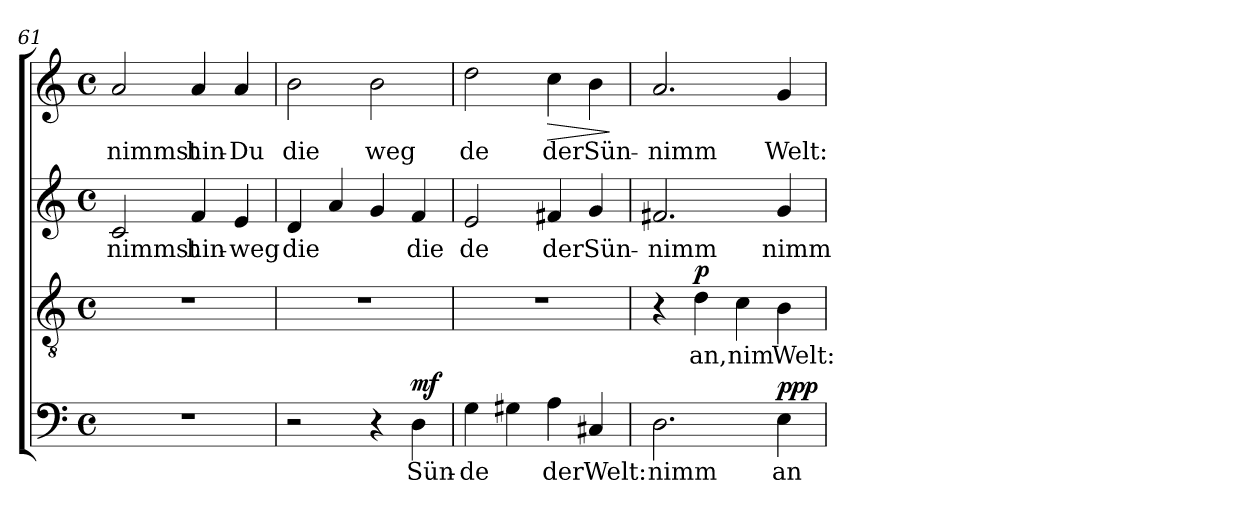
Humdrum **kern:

**kern	**text	**kern	**text	**kern	**text	**kern	**text	**dynam
*part1	*part1	*part1	*part1	*part1	*part1	*part1	*part1	*part1
*staff4	*staff4	*staff3	*staff3	*staff2	*staff2	*staff1	*staff1	*staff1/2/3/4
*clefF4	*	*clefGv2	*	*clefG2	*	*clefG2	*	*
*k[]	*	*k[]	*	*k[]	*	*k[]	*	*
*C:	*	*C:	*	*C:	*	*C:	*	*
*M4/4	*	*M4/4	*	*M4/4	*	*M4/4	*	*
*met(c)	*	*met(c)	*	*met(c)	*	*met(c)	*	*
=61	=61	=61	=61	=61	=61	=61	=61	=61
!	!	!	!	!	!LO:LY:b	!	!LO:LY:b	!LO:DY:a=2
!	!	!	!	!	!	!	!	!LO:DY:n=1:a
1r	.	1r	.	2c/	nimmst	2a/	nimmst	mf mf
!	!	!	!	!	!LO:LY:b	!	!LO:LY:b	!
.	.	.	.	4f/	hin-	4a/	hin-	.
!	!	!	!	!	!LO:LY:b	!	!LO:LY:b	!
.	.	.	.	4e/	-weg	4a/	-Du	.
=62	=62	=62	=62	=62	=62	=62	=62	=62
!	!	!	!	!	!LO:LY:b	!	!LO:LY:b	!
2r	.	1r	.	4d/	die	2b\	die	.
.	.	.	.	4a/	.	.	.	.
!	!	!	!	!	!	!	!LO:LY:b	!
4r	.	.	.	4g/	.	2b\	weg	.
!	!LO:LY:b	!	!	!	!LO:LY:b	!	!	!LO:DY:a=4
4D\	Sün-	.	.	4f/	die	.	.	mf
!!LO:LB:g=z
=63	=63	=63	=63	=63	=63	=63	=63	=63
!	!LO:LY:b	!	!	!	!LO:LY:b	!	!LO:LY:b	!
4G\	-de	1r	.	2e/	-de	2dd\	-de	.
4G#X\	.	.	.	.	.	.	.	.
!	!LO:LY:b	!	!	!	!LO:LY:b	!	!LO:LY:b	!LO:HP:b
4A\	der	.	.	4f#X/	der	4cc\	der	>
!	!LO:LY:b	!	!	!	!LO:LY:b	!	!LO:LY:b	!
4C#X/	Welt:	.	.	4g/	Sün-	4b\	Sün-	.
.	.	.	.	.	.	.	.	]
=64	=64	=64	=64	=64	=64	=64	=64	=64
!	!LO:LY:b	!	!	!	!LO:LY:b	!	!LO:LY:b	!
2.D\	nimm	4r	.	2.f#X/	nimm	2.a/	nimm	.
!	!	!	!LO:LY:b	!	!	!	!	!LO:DY:a=3
.	.	4d\	an,	.	.	.	.	p
!	!	!	!LO:LY:b	!	!	!	!	!
.	.	4c\	nim	.	.	.	.	.
!	!LO:LY:b	!	!LO:LY:b	!	!LO:LY:b	!	!LO:LY:b	!LO:DY:a=4
!	!	!	!	!	!	!	!	!LO:DY:n=1:a=2
!	!	!	!	!	!	!	!	!LO:DY:n=2:a
4E\	an	4B\	Welt:	4g/	nimm	4g/	Welt:	p p p
=	=	=	=	=	=	=	=	=
*-	*-	*-	*-	*-	*-	*-	*-	*-
